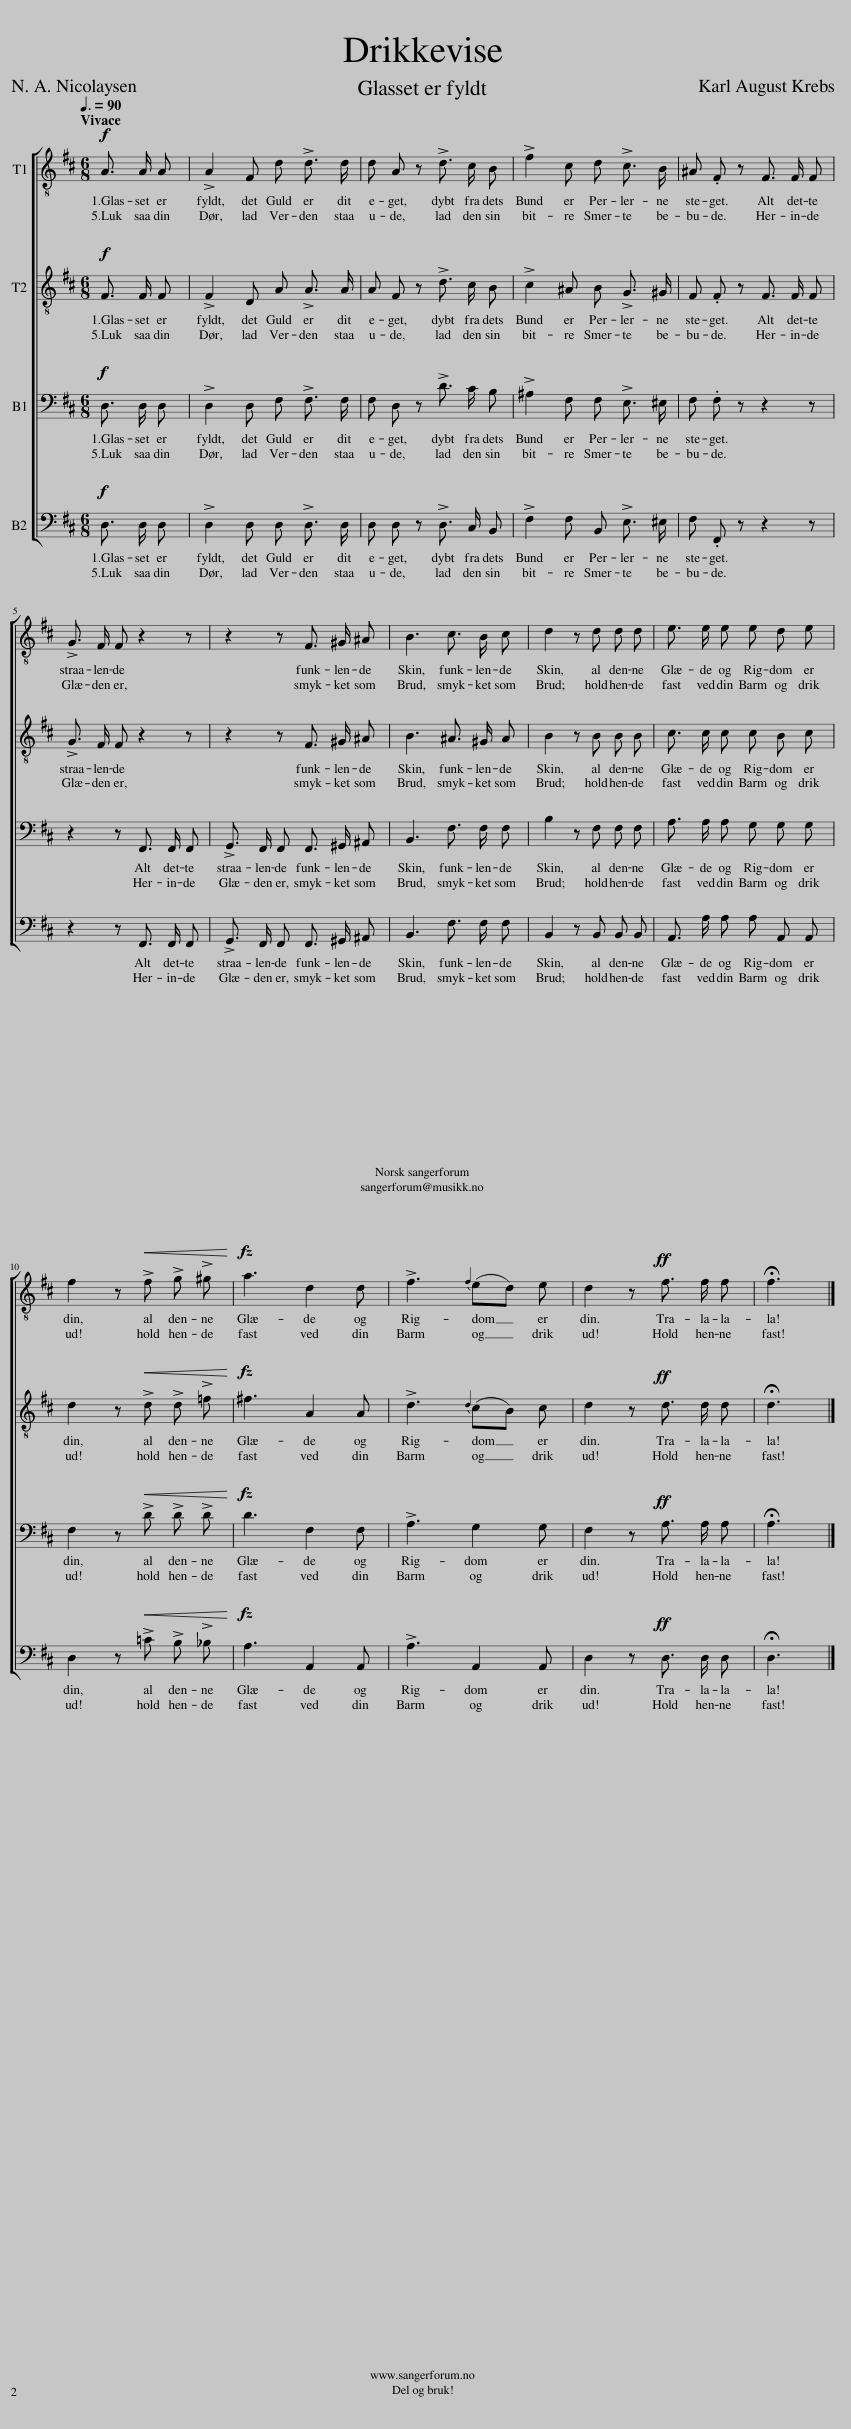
X:1
%%score [ 1 2 3 4 ]
L:1/8
Q:3/8=90
M:6/8
I:linebreak $
K:D
V:1 treble-8
V:2 treble-8
V:3 bass
V:4 bass
V:1
!f! A3/2 A/ A | !>!A2 F d !>!d3/2 d/ | d A z !>!d3/2 c/ B | !>!f2 c d !>!c3/2 B/ | ^A .F z F3/2 F/ F |$ %5
 !>!G3/2 F/ F z2 z | z2 z F3/2 ^G/ ^A | B3 c3/2 B/ c | d2 z d d d | e3/2 e/ e e d e |$ %10
 f2 z!<(! !>!f !>!g !>!^g!<)! | a3 d2 d | !>!f3{f} (ed) e | d2 z!ff! f3/2 f/ f | !fermata!f3 |] %15
V:2
!f! F3/2 F/ F | !>!F2 D A !>!A3/2 A/ | A F z !>!d3/2 c/ B | !>!c2 ^A B !>!G3/2 ^G/ | F .F z F3/2 F/ F |$ %5
 !>!G3/2 F/ F z2 z | z2 z F3/2 ^G/ ^A | B3 ^A3/2 ^G/ A | B2 z B B B | c3/2 c/ c c B c |$ %10
 d2 z!<(! !>!d !>!d !>!=f!<)! | ^f3 A2 A | !>!d3{d} (cB) c | d2 z!ff! d3/2 d/ d | !fermata!d3 |] %15
V:3
!f! D,3/2 D,/ D, | !>!D,2 D, F, !>!F,3/2 F,/ | F, D, z !>!D3/2 C/ B, | !>!^A,2 F, F, !>!E,3/2 ^E,/ | F, .F, z z2 z |$ %5
 z2 z F,,3/2 F,,/ F,, | !>!G,,3/2 F,,/ F,, F,,3/2 ^G,,/ ^A,, | B,,3 F,3/2 F,/ F, | B,2 z F, F, F, | A,3/2 A,/ A, G, G, G, |$ %10
 F,2 z!<(! !>!D !>!D !>!D!<)! | D3 F,2 F, | !>!A,3 G,2 G, | F,2 z!ff! A,3/2 A,/ A, | !fermata!A,3 |] %15
V:4
!f! D,3/2 D,/ D, | !>!D,2 D, D, !>!D,3/2 D,/ | D, D, z !>!D,3/2 C,/ B,, | !>!F,2 F, B,, !>!E,3/2 ^E,/ | F, .F,, z z2 z |$ %5
 z2 z F,,3/2 F,,/ F,, | !>!G,,3/2 F,,/ F,, F,,3/2 ^G,,/ ^A,, | B,,3 F,3/2 F,/ F, | B,,2 z B,, B,, B,, | A,,3/2 A,/ A, A, A,, A,, |$ %10
 D,2 z!<(! !>!=C !>!B, !>!_B,!<)! | A,3 A,,2 A,, | !>!A,3 A,,2 A,, | D,2 z!ff! D,3/2 D,/ D, | !fermata!D,3 |] %15
